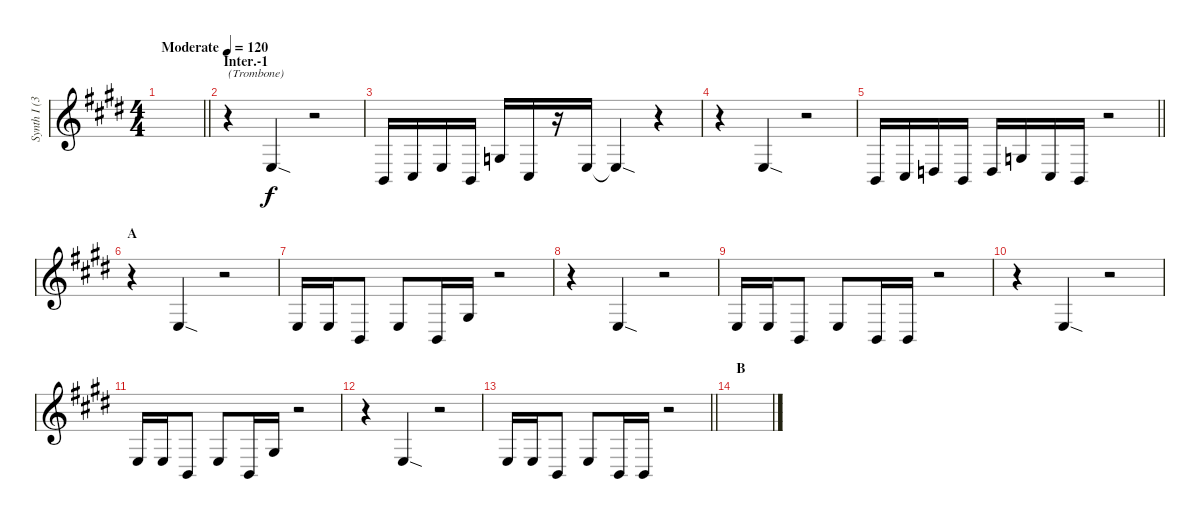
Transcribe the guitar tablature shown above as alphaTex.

\track ("Synth I (3)" "Synth I (3") {instrument trombone}
\staff {score}
\tuning (E4 B3 G3 D3 A2 E2) {hide}
\ts (4 4)
\tempo (120 "Moderate")
\clef g2
\barLineRight lightlight
\ks e
|
\section ("" "Inter.-1")
r.4{txt "(Trombone)" instrument trombone} 2.4{sod}.4 r.2 |
2.5.16 4.5.16 2.4.16 2.5.16 0.3.16 4.5.16 r.16 2.4.16 2.4{sod t}.4 r.4 |
r.4 2.4{sod}.4 r.2 |
\barLineRight lightlight
2.5.16 4.5.16 0.4.16 2.5.16 0.4.16 0.3.16 4.5.16 2.5.16 r.2 |
\section ("" "A")
r.4 2.4{sod}.4 r.2 |
2.4.16 2.4.16 2.5.8 2.4.8 2.5.16 1.3.16 r.2 |
r.4 2.4{sod}.4 r.2 |
2.4.16 2.4.16 2.5.8 2.4.8 2.5.16 2.5.16 r.2 |
r.4 2.4{sod}.4 r.2 |
2.4.16 2.4.16 2.5.8 2.4.8 2.5.16 1.3.16 r.2 |
r.4 2.4{sod}.4 r.2 |
\barLineRight lightlight
2.4.16 2.4.16 2.5.8 2.4.8 2.5.16 2.5.16 r.2 |
\section ("" "B")
